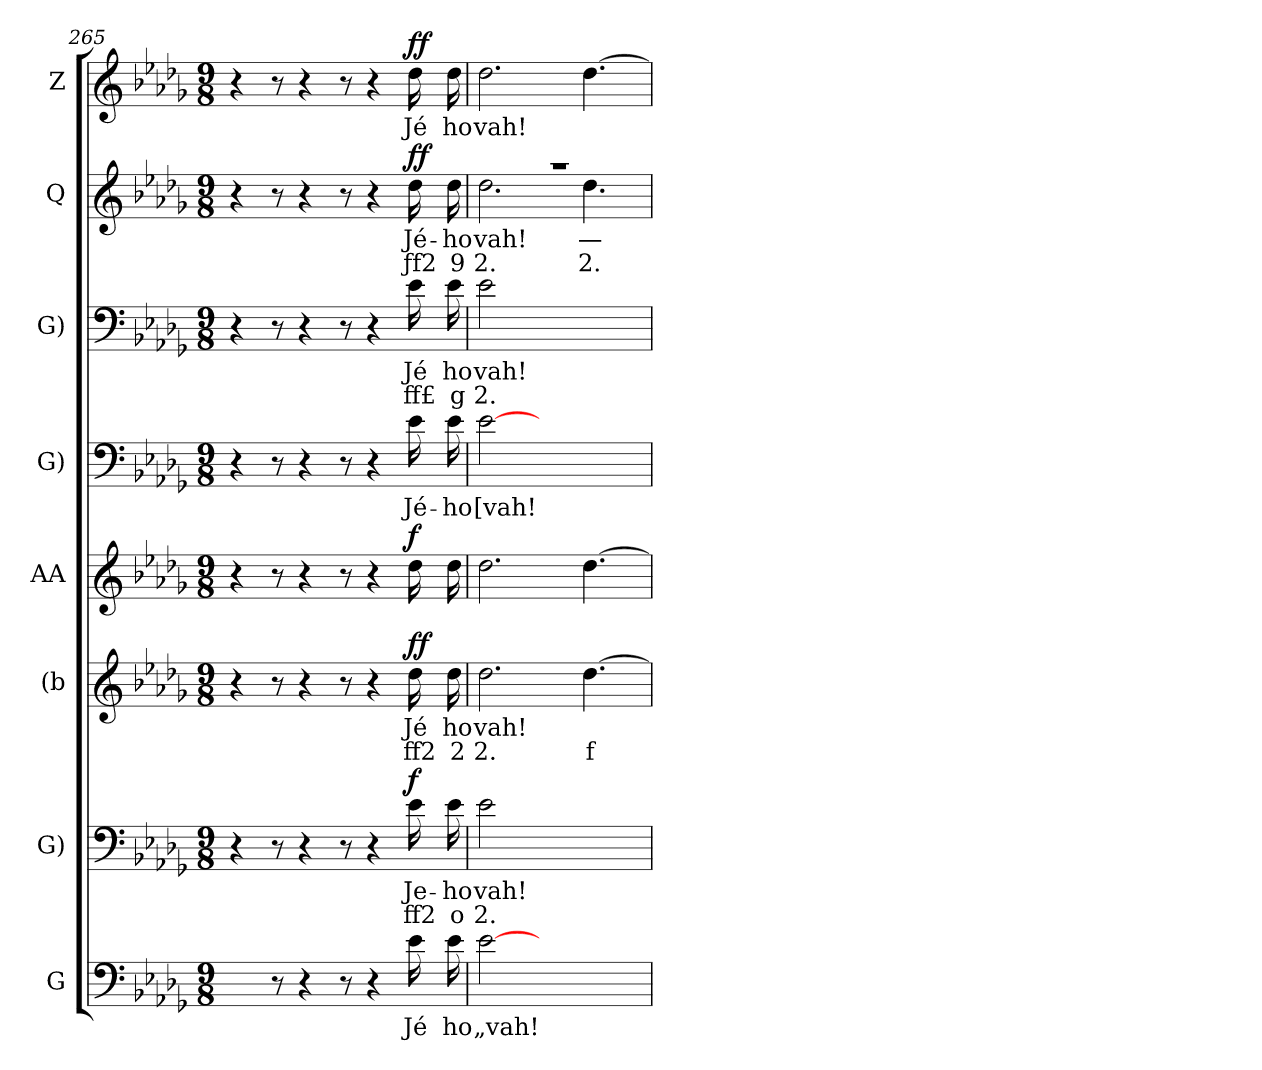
**kern	**text	**kern	**text	**text	**dynam	**kern	**text	**text	**dynam	**kern	**dynam	**kern	**text	**kern	**text	**text	**kern	**text	**text	**dynam	**kern	**text	**dynam
*part8	*part8	*part7	*part7	*part7	*part7	*part6	*part6	*part6	*part6	*part5	*part5	*part4	*part4	*part3	*part3	*part3	*part2	*part2	*part2	*part2	*part1	*part1	*part1
*staff8	*staff8	*staff7	*staff7	*staff7	*staff7	*staff6	*staff6	*staff6	*staff6	*staff5	*staff5	*staff4	*staff4	*staff3	*staff3	*staff3	*staff2	*staff2	*staff2	*staff2	*staff1	*staff1	*staff1
*I"G	*	*I"G)	*	*	*	*I"(b	*	*	*	*I"AA	*	*I"G)	*	*I"G)	*	*	*I"Q	*	*	*	*I"Z	*	*
!!LO:PB:g=z
*clefF4	*	*clefF4	*	*	*	*clefG2	*	*	*	*clefG2	*	*clefF4	*	*clefF4	*	*	*clefG2	*	*	*	*clefG2	*	*
*k[b-e-a-d-g-]	*	*k[b-e-a-d-g-]	*	*	*	*k[b-e-a-d-g-]	*	*	*	*k[b-e-a-d-g-]	*	*k[b-e-a-d-g-]	*	*k[b-e-a-d-g-]	*	*	*k[b-e-a-d-g-]	*	*	*	*k[b-e-a-d-g-]	*	*
*M9/8	*	*M9/8	*	*	*	*M9/8	*	*	*	*M9/8	*	*M9/8	*	*M9/8	*	*	*M9/8	*	*	*	*M9/8	*	*
=265	=265	=265	=265	=265	=265	=265	=265	=265	=265	=265	=265	=265	=265	=265	=265	=265	=265	=265	=265	=265	=265	=265	=265
4ryy	.	4r	.	.	.	4r	.	.	.	4r	.	4r	.	4r	.	.	4r	.	.	.	4r	.	.
8r	.	8r	.	.	.	8r	.	.	.	8r	.	8r	.	8r	.	.	8r	.	.	.	8r	.	.
4r	.	4r	.	.	.	4r	.	.	.	4r	.	4r	.	4r	.	.	4r	.	.	.	4r	.	.
8r	.	8r	.	.	.	8r	.	.	.	8r	.	8r	.	8r	.	.	8r	.	.	.	8r	.	.
4r	.	4r	.	.	.	4r	.	.	.	4r	.	4r	.	4r	.	.	4r	.	.	.	4r	.	.
!	!	!	!	!	!LO:DY:a	!	!	!	!LO:DY:a	!	!LO:DY:a	!	!	!	!	!	!	!	!	!LO:DY:a	!	!	!LO:DY:a
16e-i\	Jé	16e-i\	Je-	ff2	f	16dd-i\	Jé	ff2	ff	16dd-i\	f	16e-i\	Jé-	16e-i\	Jé	ff£	16dd-i\	Jé-	ƒf2	ff	16dd-i\	Jé	ff
16e-i\	ho	16e-i\	ho	o	.	16dd-i\	ho	2	.	16dd-i\	.	16e-i\	ho	16e-i\	ho	g	16dd-i\	ho	9	.	16dd-i\	ho	.
=266	=266	=266	=266	=266	=266	=266	=266	=266	=266	=266	=266	=266	=266	=266	=266	=266	=266	=266	=266	=266	=266	=266	=266
*	*	*	*	*	*	*	*	*	*	*	*	*	*	*	*	*	*^	*	*	*	*	*	*
[2e-i\	„vah!	2e-i\	vah!	2.	.	2.dd-i\	vah!	2.	.	2.dd-i\	.	[2e-i\	[vah!	2e-i\	vah!	2.	8%9r	2.dd-j\	vah!	2.	.	2.dd-i\	vah!	.
2ryy	.	2ryy	.	.	.	.	.	.	.	.	.	2ryy	.	2ryy	.	.	.	.	.	.	.	.	.	.
.	.	.	.	.	.	[4.dd-i\	.	f	.	[4.dd-i\	.	.	.	.	.	.	.	4.dd-j\	—	2.	.	[4.dd-i\	.	.
8ryy	.	8ryy	.	.	.	.	.	.	.	.	.	8ryy	.	8ryy	.	.	.	.	.	.	.	.	.	.
*	*	*	*	*	*	*	*	*	*	*	*	*	*	*	*	*	*v	*v	*	*	*	*	*	*
=	=	=	=	=	=	=	=	=	=	=	=	=	=	=	=	=	=	=	=	=	=	=	=
*-	*-	*-	*-	*-	*-	*-	*-	*-	*-	*-	*-	*-	*-	*-	*-	*-	*-	*-	*-	*-	*-	*-	*-
